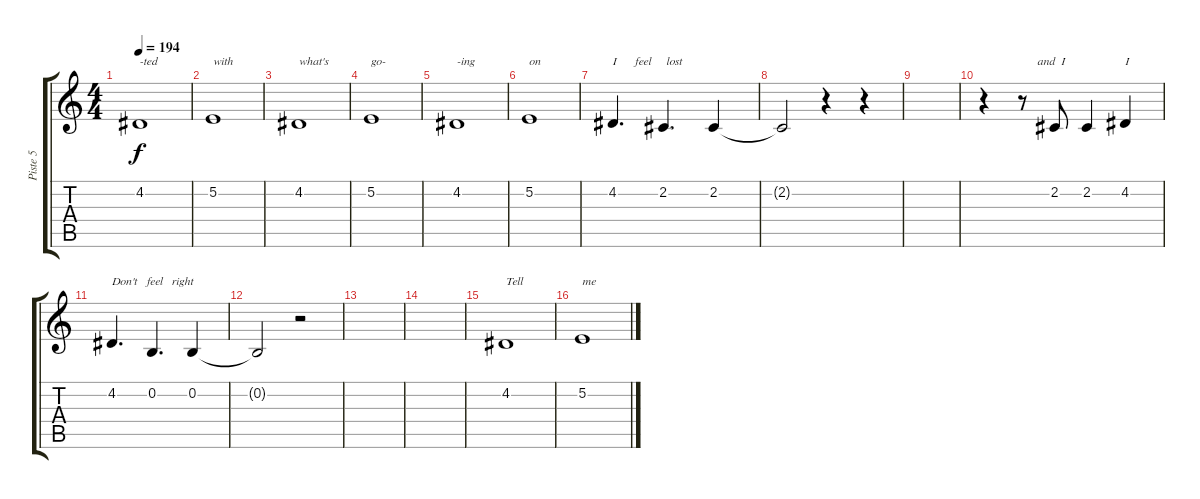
\track ("Piste 5" "Piste 5") {instrument altosax}
\staff {score tabs}
\tuning (E4 B3 G3 D3 A2 E2) {hide}
\ts (4 4)
\tempo 194
\clef g2
\ks c
4.2.1{txt "-ted" dy f} |
5.2.1{txt "with"} |
4.2.1{txt "what's"} |
5.2.1{txt "go-"} |
4.2.1{txt "-ing"} |
5.2.1{txt "on"} |
4.2.4{d txt "I      feel     lost"} 2.2.4{d} 2.2.4 |
2.2{t}.2 r.4 r.4 |
|
r.4 r.8{txt "     and  I"} 2.2.8 2.2.4 4.2.4{txt "I"} |
4.2.4{d txt "Don't   feel   right"} 0.2.4{d} 0.2.4 |
0.2{t}.2 r.2 |
|
|
4.2.1{txt "Tell"} |
5.2.1{txt "me"}
